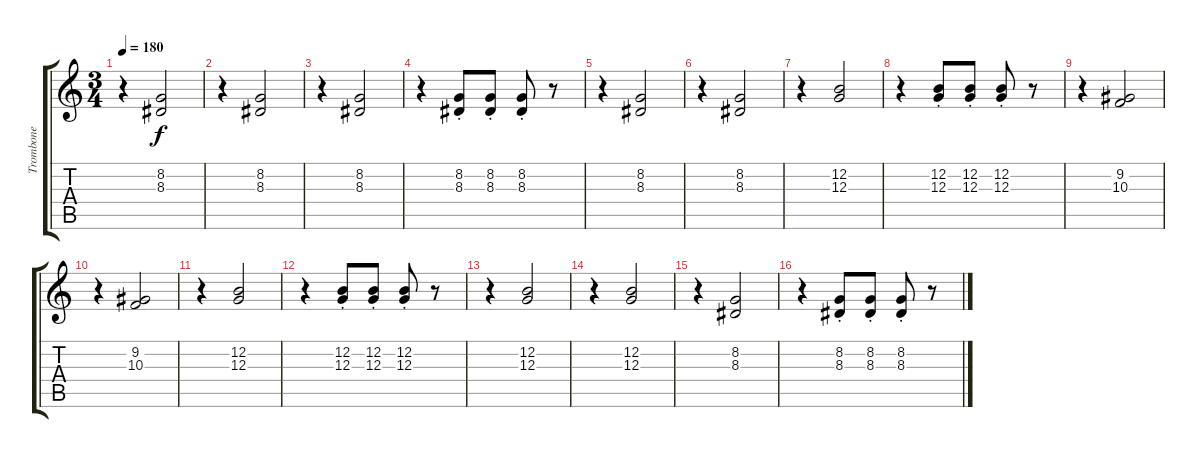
\track ("Trombone" "Trombone") {instrument trombone}
\staff {score tabs}
\tuning (E4 B3 G3 D3 A2 E2) {hide}
\ts (3 4)
\tempo 180
\clef g2
\ks c
r.4{dy f} (8.2 8.3).2{volume 12} |
r.4 (8.2 8.3).2 |
r.4 (8.2 8.3).2 |
r.4 (8.2 8.3{st}).8 (8.2 8.3{st}).8 (8.2 8.3{st}).8 r.8 |
r.4 (8.2 8.3).2 |
r.4 (8.2 8.3).2 |
r.4 (12.2 12.3).2 |
r.4 (12.2 12.3{st}).8 (12.2 12.3{st}).8 (12.2 12.3{st}).8 r.8 |
r.4 (9.2 10.3).2 |
r.4 (9.2 10.3).2 |
r.4 (12.2 12.3).2 |
r.4 (12.2 12.3{st}).8 (12.2 12.3{st}).8 (12.2 12.3{st}).8 r.8 |
r.4 (12.2 12.3).2 |
r.4 (12.2 12.3).2 |
r.4 (8.2 8.3).2 |
r.4 (8.2 8.3{st}).8 (8.2 8.3{st}).8 (8.2 8.3{st}).8 r.8
